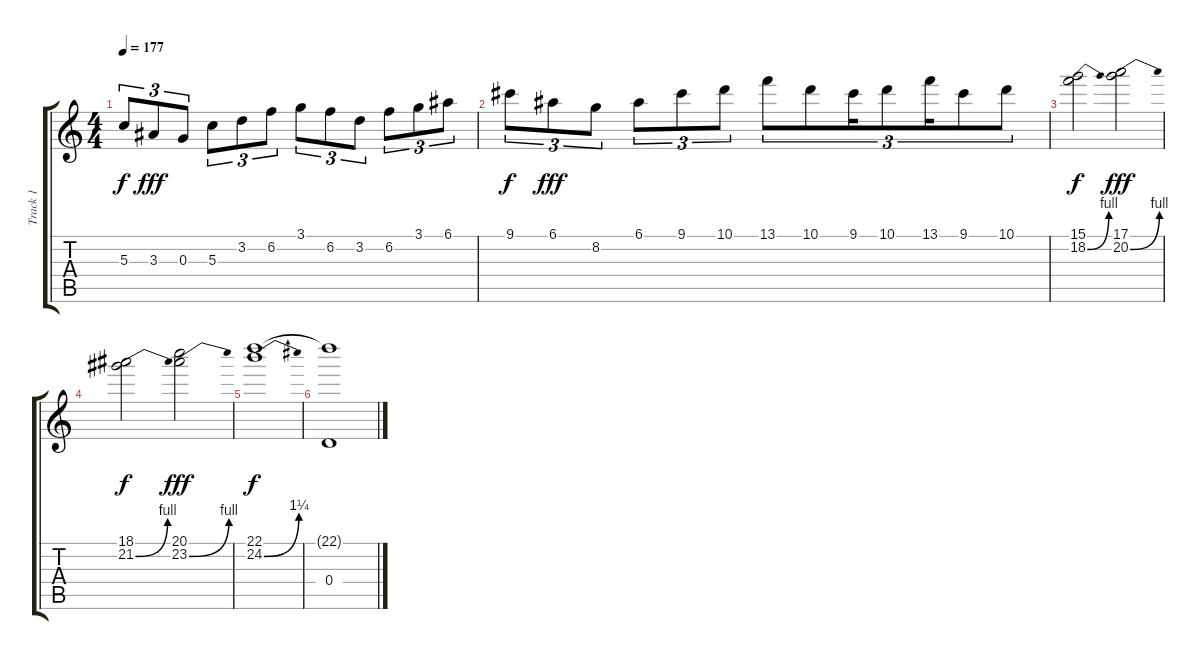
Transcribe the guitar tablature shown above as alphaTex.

\track ("Track 1" "Track 1") {instrument distortionguitar}
\staff {score tabs}
\tuning (E4 B3 G3 D3 A2 E2) {hide}
\ts (4 4)
\tempo 177
\clef g2
\ks c
5.3.8{tu (3 2) dy f} 3.3.8{tu (3 2) dy fff} 0.3.8{tu (3 2)} 5.3.8{tu (3 2)} 3.2.8{tu (3 2)} 6.2.8{tu (3 2)} 3.1.8{tu (3 2)} 6.2.8{tu (3 2)} 3.2.8{tu (3 2)} 6.2.8{tu (3 2)} 3.1.8{tu (3 2)} 6.1.8{tu (3 2)} |
9.1.8{tu (3 2) dy f} 6.1.8{tu (3 2) dy fff} 8.2.8{tu (3 2)} 6.1.8{tu (3 2)} 9.1.8{tu (3 2)} 10.1.8{tu (3 2)} 13.1.8{tu (3 2)} 10.1.8{tu (3 2)} 9.1.16{tu (3 2)} 10.1.8{tu (3 2)} 13.1.16{tu (3 2)} 9.1.8{tu (3 2)} 10.1.8{tu (3 2)} |
(15.1 18.2{be (bend 0 0 60 4)}).2{dy f} (17.1 20.2{be (bend 0 0 60 4)}).2{dy fff} |
(18.1 21.2{be (bend 0 0 60 4)}).2{dy f} (20.1 23.2{be (bend 0 0 60 4)}).2{dy fff} |
(22.1 24.2{be (bend 0 0 60 5)}).1{dy f} |
(22.1{t} 0.4).1
